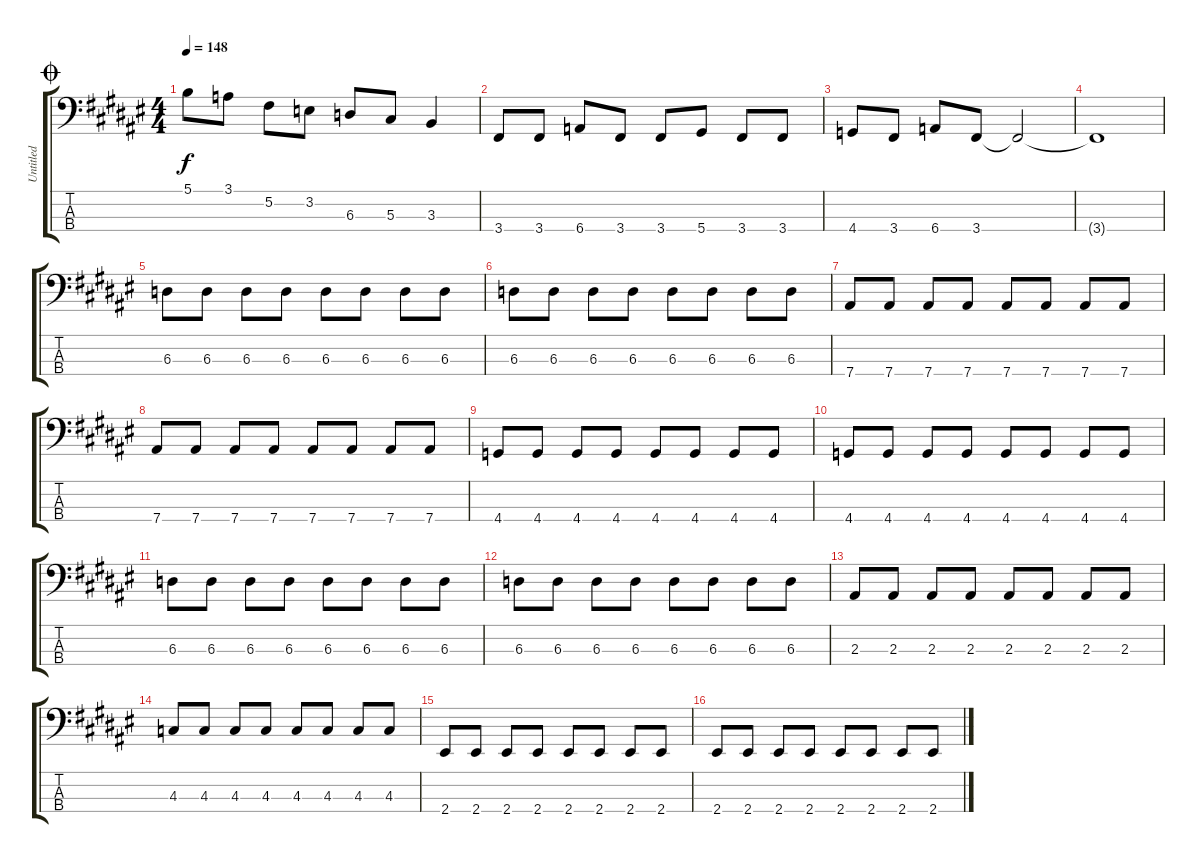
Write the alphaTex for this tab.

\track ("Untitled" "Untitled") {instrument electricbassfinger}
\staff {score tabs}
\tuning (Gb2 Db2 Ab1 Eb1) {hide}
\ts (4 4)
\jump coda
\tempo 148
\clef f4
\ks f#
5.1.8{dy f} 3.1.8 5.2.8 3.2.8 6.3.8 5.3.8 3.3.4 |
\ks d#minor
3.4.8 3.4.8 6.4.8 3.4.8 3.4.8 5.4.8 3.4.8 3.4.8 |
4.4.8 3.4.8 6.4.8 3.4.8 3.4{t}.2 |
3.4{t}.1 |
6.3.8 6.3.8 6.3.8 6.3.8 6.3.8 6.3.8 6.3.8 6.3.8 |
6.3.8 6.3.8 6.3.8 6.3.8 6.3.8 6.3.8 6.3.8 6.3.8 |
7.4.8 7.4.8 7.4.8 7.4.8 7.4.8 7.4.8 7.4.8 7.4.8 |
7.4.8 7.4.8 7.4.8 7.4.8 7.4.8 7.4.8 7.4.8 7.4.8 |
4.4.8 4.4.8 4.4.8 4.4.8 4.4.8 4.4.8 4.4.8 4.4.8 |
4.4.8 4.4.8 4.4.8 4.4.8 4.4.8 4.4.8 4.4.8 4.4.8 |
6.3.8 6.3.8 6.3.8 6.3.8 6.3.8 6.3.8 6.3.8 6.3.8 |
6.3.8 6.3.8 6.3.8 6.3.8 6.3.8 6.3.8 6.3.8 6.3.8 |
2.3.8 2.3.8 2.3.8 2.3.8 2.3.8 2.3.8 2.3.8 2.3.8 |
4.3.8 4.3.8 4.3.8 4.3.8 4.3.8 4.3.8 4.3.8 4.3.8 |
2.4.8 2.4.8 2.4.8 2.4.8 2.4.8 2.4.8 2.4.8 2.4.8 |
2.4.8 2.4.8 2.4.8 2.4.8 2.4.8 2.4.8 2.4.8 2.4.8
